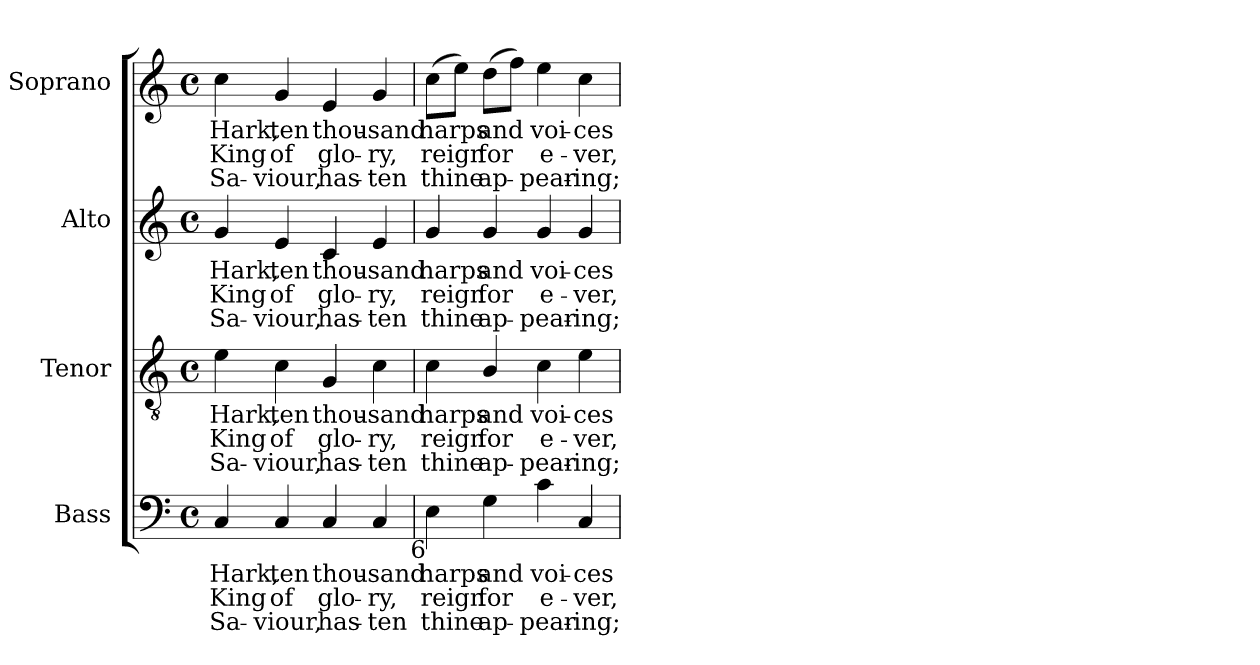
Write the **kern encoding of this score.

**kern	**text	**text	**text	**kern	**text	**text	**text	**kern	**text	**text	**text	**kern	**text	**text	**text
*part4	*part4	*part4	*part4	*part3	*part3	*part3	*part3	*part2	*part2	*part2	*part2	*part1	*part1	*part1	*part1
*staff4	*staff4	*staff4	*staff4	*staff3	*staff3	*staff3	*staff3	*staff2	*staff2	*staff2	*staff2	*staff1	*staff1	*staff1	*staff1
*I"Bass	*	*	*	*I"Tenor	*	*	*	*I"Alto	*	*	*	*I"Soprano	*	*	*
*I'B.	*	*	*	*I'T.	*	*	*	*I'A.	*	*	*	*I'S.	*	*	*
!!LO:PB:g=z
*clefF4	*	*	*	*clefGv2	*	*	*	*clefG2	*	*	*	*clefG2	*	*	*
*	*	*	*	*ITrd7c12	*	*	*	*	*	*	*	*	*	*	*
*k[]	*	*	*	*k[]	*	*	*	*k[]	*	*	*	*k[]	*	*	*
*C:	*	*	*	*C:	*	*	*	*C:	*	*	*	*C:	*	*	*
*M4/4	*	*	*	*M4/4	*	*	*	*M4/4	*	*	*	*M4/4	*	*	*
*met(c)	*	*	*	*met(c)	*	*	*	*met(c)	*	*	*	*met(c)	*	*	*
=1	=1	=1	=1	=1	=1	=1	=1	=1	=1	=1	=1	=1	=1	=1	=1
!	!LO:LY:b:color=#000000	!LO:LY:b:color=#000000	!LO:LY:b:color=#000000	!	!	!	!	!	!	!	!	!	!	!	!
!	!	!	!	!	!LO:LY:b:color=#000000	!LO:LY:b:color=#000000	!LO:LY:b:color=#000000	!	!	!	!	!	!	!	!
!	!	!	!	!	!	!	!	!	!LO:LY:b:color=#000000	!LO:LY:b:color=#000000	!LO:LY:b:color=#000000	!	!	!	!
!	!	!	!	!	!	!	!	!	!	!	!	!	!LO:LY:b:color=#000000	!LO:LY:b:color=#000000	!LO:LY:b:color=#000000
4Ci/	Hark,	King	Sa-	4Ei\	Hark,	King	Sa-	4gi/	Hark,	King	Sa-	4cci\	Hark,	King	Sa-
!	!LO:LY:b:color=#000000	!LO:LY:b:color=#000000	!LO:LY:b:color=#000000	!	!	!	!	!	!	!	!	!	!	!	!
!	!	!	!	!	!LO:LY:b:color=#000000	!LO:LY:b:color=#000000	!LO:LY:b:color=#000000	!	!	!	!	!	!	!	!
!	!	!	!	!	!	!	!	!	!LO:LY:b:color=#000000	!LO:LY:b:color=#000000	!LO:LY:b:color=#000000	!	!	!	!
!	!	!	!	!	!	!	!	!	!	!	!	!	!LO:LY:b:color=#000000	!LO:LY:b:color=#000000	!LO:LY:b:color=#000000
4Ci/	ten	of	-viour,	4Ci\	ten	of	-viour,	4ei/	ten	of	-viour,	4gi/	ten	of	-viour,
!	!LO:LY:b:color=#000000	!LO:LY:b:color=#000000	!LO:LY:b:color=#000000	!	!	!	!	!	!	!	!	!	!	!	!
!	!	!	!	!	!LO:LY:b:color=#000000	!LO:LY:b:color=#000000	!LO:LY:b:color=#000000	!	!	!	!	!	!	!	!
!	!	!	!	!	!	!	!	!	!LO:LY:b:color=#000000	!LO:LY:b:color=#000000	!LO:LY:b:color=#000000	!	!	!	!
!	!	!	!	!	!	!	!	!	!	!	!	!	!LO:LY:b:color=#000000	!LO:LY:b:color=#000000	!LO:LY:b:color=#000000
4Ci/	thou-	glo-	has-	4GGi/	thou-	glo-	has-	4ci/	thou-	glo-	has-	4ei/	thou-	glo-	has-
!	!LO:LY:b:color=#000000	!LO:LY:b:color=#000000	!LO:LY:b:color=#000000	!	!	!	!	!	!	!	!	!	!	!	!
!	!	!	!	!	!LO:LY:b:color=#000000	!LO:LY:b:color=#000000	!LO:LY:b:color=#000000	!	!	!	!	!	!	!	!
!	!	!	!	!	!	!	!	!	!LO:LY:b:color=#000000	!LO:LY:b:color=#000000	!LO:LY:b:color=#000000	!	!	!	!
!	!	!	!	!	!	!	!	!	!	!	!	!	!LO:LY:b:color=#000000	!LO:LY:b:color=#000000	!LO:LY:b:color=#000000
4Ci/	-sand	-ry,	-ten	4Ci\	-sand	-ry,	-ten	4ei/	-sand	-ry,	-ten	4gi/	-sand	-ry,	-ten
=2	=2	=2	=2	=2	=2	=2	=2	=2	=2	=2	=2	=2	=2	=2	=2
!	!LO:LY:b:color=#000000	!LO:LY:b:color=#000000	!LO:LY:b:color=#000000	!	!	!	!	!	!	!	!	!	!	!	!
!	!	!	!	!	!LO:LY:b:color=#000000	!LO:LY:b:color=#000000	!LO:LY:b:color=#000000	!	!	!	!	!	!	!	!
!	!	!	!	!	!	!	!	!	!LO:LY:b:color=#000000	!LO:LY:b:color=#000000	!LO:LY:b:color=#000000	!	!	!	!
!LO:TX:b:rj:t=6	!	!	!	!	!	!	!	!	!	!	!	!	!	!	!
!	!	!	!	!	!	!	!	!	!	!	!	!	!LO:LY:b:color=#000000	!LO:LY:b:color=#000000	!LO:LY:b:color=#000000
4Ei\	harps	reign	thine	4Ci\	harps	reign	thine	4gi/	harps	reign	thine	(8cci\L	harps	reign	thine
.	.	.	.	.	.	.	.	.	.	.	.	8eei\J)	.	.	.
!	!LO:LY:b:color=#000000	!LO:LY:b:color=#000000	!LO:LY:b:color=#000000	!	!	!	!	!	!	!	!	!	!	!	!
!	!	!	!	!	!LO:LY:b:color=#000000	!LO:LY:b:color=#000000	!LO:LY:b:color=#000000	!	!	!	!	!	!	!	!
!	!	!	!	!	!	!	!	!	!LO:LY:b:color=#000000	!LO:LY:b:color=#000000	!LO:LY:b:color=#000000	!	!	!	!
!	!	!	!	!	!	!	!	!	!	!	!	!	!LO:LY:b:color=#000000	!LO:LY:b:color=#000000	!LO:LY:b:color=#000000
4Gi\	and	for	ap-	4BBi/	and	for	ap-	4gi/	and	for	ap-	(8ddi\L	and	for	ap-
.	.	.	.	.	.	.	.	.	.	.	.	8ffi\J)	.	.	.
!	!LO:LY:b:color=#000000	!LO:LY:b:color=#000000	!LO:LY:b:color=#000000	!	!	!	!	!	!	!	!	!	!	!	!
!	!	!	!	!	!LO:LY:b:color=#000000	!LO:LY:b:color=#000000	!LO:LY:b:color=#000000	!	!	!	!	!	!	!	!
!	!	!	!	!	!	!	!	!	!LO:LY:b:color=#000000	!LO:LY:b:color=#000000	!LO:LY:b:color=#000000	!	!	!	!
!	!	!	!	!	!	!	!	!	!	!	!	!	!LO:LY:b:color=#000000	!LO:LY:b:color=#000000	!LO:LY:b:color=#000000
4ci\	voi-	e-	-pear-	4Ci\	voi-	e-	-pear-	4gi/	voi-	e-	-pear-	4eei\	voi-	e-	-pear-
!	!LO:LY:b:color=#000000	!LO:LY:b:color=#000000	!LO:LY:b:color=#000000	!	!	!	!	!	!	!	!	!	!	!	!
!	!	!	!	!	!LO:LY:b:color=#000000	!LO:LY:b:color=#000000	!LO:LY:b:color=#000000	!	!	!	!	!	!	!	!
!	!	!	!	!	!	!	!	!	!LO:LY:b:color=#000000	!LO:LY:b:color=#000000	!LO:LY:b:color=#000000	!	!	!	!
!	!	!	!	!	!	!	!	!	!	!	!	!	!LO:LY:b:color=#000000	!LO:LY:b:color=#000000	!LO:LY:b:color=#000000
4Ci/	-ces	-ver,	-ing;	4Ei\	-ces	-ver,	-ing;	4gi/	-ces	-ver,	-ing;	4cci\	-ces	-ver,	-ing;
=	=	=	=	=	=	=	=	=	=	=	=	=	=	=	=
*-	*-	*-	*-	*-	*-	*-	*-	*-	*-	*-	*-	*-	*-	*-	*-
